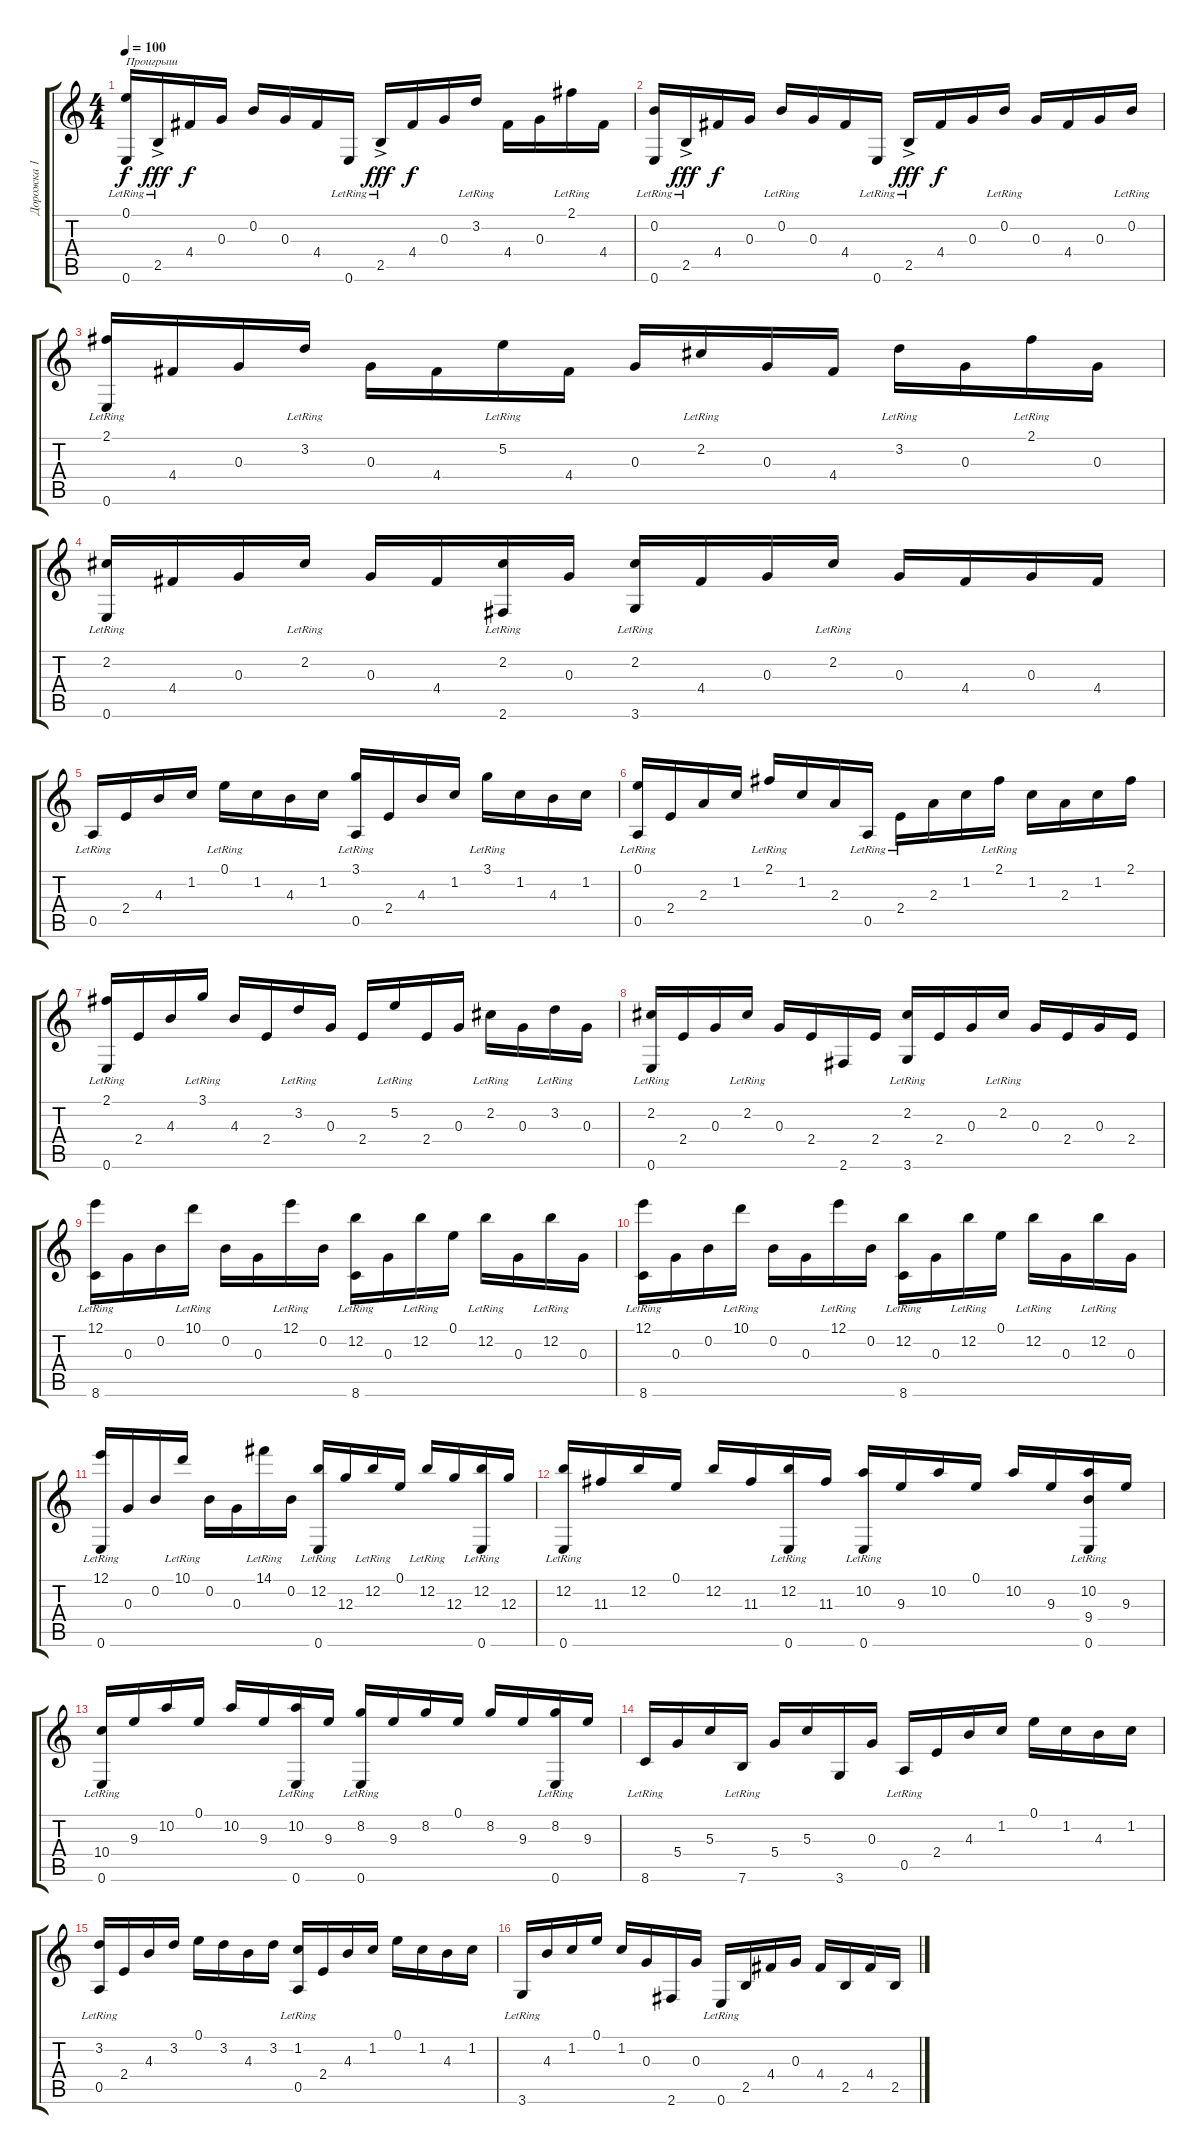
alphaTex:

\track ("Дорожка 1" "Дорожка 1") {instrument acousticguitarnylon}
\staff {score tabs}
\tuning (E4 B3 G3 D3 A2 E2) {hide}
\ts (4 4)
\tempo 100
\clef g2
\ks c
(0.1{lr} 0.6{lr}).16{txt "Проигрыш" dy f instrument acousticguitarnylon} 2.5{ac lr}.16{dy fff} 4.4.16{dy f} 0.3.16 0.2.16 0.3.16 4.4.16 0.6{lr}.16 2.5{ac lr}.16{dy fff} 4.4.16{dy f} 0.3.16 3.2{lr}.16 4.4.16 0.3.16 2.1{lr}.16 4.4.16 |
(0.2{lr} 0.6{lr}).16 2.5{ac lr}.16{dy fff} 4.4.16{dy f} 0.3.16 0.2{lr}.16 0.3.16 4.4.16 0.6{lr}.16 2.5{ac lr}.16{dy fff} 4.4.16{dy f} 0.3.16 0.2{lr}.16 0.3.16 4.4.16 0.3.16 0.2{lr}.16 |
(2.1{lr} 0.6{lr}).16 4.4.16 0.3.16 3.2{lr}.16 0.3.16 4.4.16 5.2{lr}.16 4.4.16 0.3.16 2.2{lr}.16 0.3.16 4.4.16 3.2{lr}.16 0.3.16 2.1{lr}.16 0.3.16 |
(2.2{lr} 0.6{lr}).16 4.4.16 0.3.16 2.2{lr}.16 0.3.16 4.4.16 (2.2{lr} 2.6).16 0.3.16 (2.2{lr} 3.6{lr}).16 4.4.16 0.3.16 2.2{lr}.16 0.3.16 4.4.16 0.3.16 4.4.16 |
0.5{lr}.16 2.4.16 4.3.16 1.2.16 0.1{lr}.16 1.2.16 4.3.16 1.2.16 (3.1{lr} 0.5{lr}).16 2.4.16 4.3.16 1.2.16 3.1{lr}.16 1.2.16 4.3.16 1.2.16 |
(0.1{lr} 0.5{lr}).16 2.4.16 2.3.16 1.2.16 2.1{lr}.16 1.2.16 2.3.16 0.5{lr}.16 2.4{lr}.16 2.3.16 1.2.16 2.1{lr}.16 1.2.16 2.3.16 1.2.16 2.1.16 |
(2.1{lr} 0.6{lr}).16 2.4.16 4.3.16 3.1{lr}.16 4.3.16 2.4.16 3.2{lr}.16 0.3.16 2.4.16 5.2{lr}.16 2.4.16 0.3.16 2.2{lr}.16 0.3.16 3.2{lr}.16 0.3.16 |
(2.2{lr} 0.6{lr}).16 2.4.16 0.3.16 2.2{lr}.16 0.3.16 2.4.16 2.6.16 2.4.16 (2.2{lr} 3.6{lr}).16 2.4.16 0.3.16 2.2{lr}.16 0.3.16 2.4.16 0.3.16 2.4.16 |
(12.1{lr} 8.6{lr}).16 0.3.16 0.2.16 10.1{lr}.16 0.2.16 0.3.16 12.1{lr}.16 0.2.16 (12.2{lr} 8.6{lr}).16 0.3.16 12.2{lr}.16 0.1.16 12.2{lr}.16 0.3.16 12.2{lr}.16 0.3.16 |
(12.1{lr} 8.6{lr}).16 0.3.16 0.2.16 10.1{lr}.16 0.2.16 0.3.16 12.1{lr}.16 0.2.16 (12.2{lr} 8.6{lr}).16 0.3.16 12.2{lr}.16 0.1.16 12.2{lr}.16 0.3.16 12.2{lr}.16 0.3.16 |
(12.1{lr} 0.6{lr}).16 0.3.16 0.2.16 10.1{lr}.16 0.2.16 0.3.16 14.1{lr}.16 0.2.16 (12.2{lr} 0.6{lr}).16 12.3.16 12.2{lr}.16 0.1.16 12.2{lr}.16 12.3.16 (12.2{lr} 0.6{lr}).16 12.3.16 |
(12.2{lr} 0.6{lr}).16 11.3.16 12.2.16 0.1.16 12.2.16 11.3.16 (12.2 0.6{lr}).16 11.3.16 (10.2 0.6{lr}).16 9.3.16 10.2.16 0.1.16 10.2.16 9.3.16 (10.2 9.4 0.6{lr}).16 9.3.16 |
(10.4{lr} 0.6{lr}).16 9.3.16 10.2.16 0.1.16 10.2.16 9.3.16 (10.2 0.6{lr}).16 9.3.16 (8.2 0.6{lr}).16 9.3.16 8.2.16 0.1.16 8.2.16 9.3.16 (8.2 0.6{lr}).16 9.3.16 |
8.6{lr}.16 5.4.16 5.3.16 7.6{lr}.16 5.4.16 5.3.16 3.6.16 0.3.16 0.5{lr}.16 2.4.16 4.3.16 1.2.16 0.1.16 1.2.16 4.3.16 1.2.16 |
(3.2{lr} 0.5{lr}).16 2.4.16 4.3.16 3.2.16 0.1.16 3.2.16 4.3.16 3.2.16 (1.2{lr} 0.5{lr}).16 2.4.16 4.3.16 1.2.16 0.1.16 1.2.16 4.3.16 1.2.16 |
3.6{lr}.16 4.3.16 1.2.16 0.1.16 1.2.16 0.3.16 2.6.16 0.3.16 0.6{lr}.16 2.5.16 4.4.16 0.3.16 4.4.16 2.5.16 4.4.16 2.5.16
